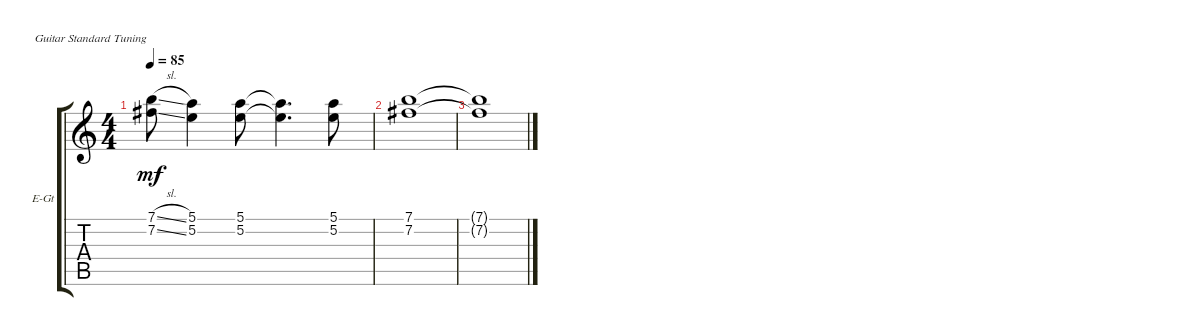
\defaultSystemsLayout 4
\bracketExtendMode groupsimilarinstruments
\firstSystemTrackNameOrientation horizontal
\otherSystemsTrackNameOrientation horizontal
\track ("Electric Guitar" "E-Gt") {instrument distortionguitar}
\staff {score tabs}
\tuning (E4 B3 G3 D3 A2 E2)
\ts (4 4)
\tempo 85
\clef g2
\ks c
(7.2{sl} 7.1{sl}).8{dy mf} (5.1 5.2).4 (5.1 5.2).8 (5.1{t} 5.2{t}).4{d} (5.1 5.2).8 |
(7.1 7.2).1 |
(7.2{t} 7.1{t}).1
